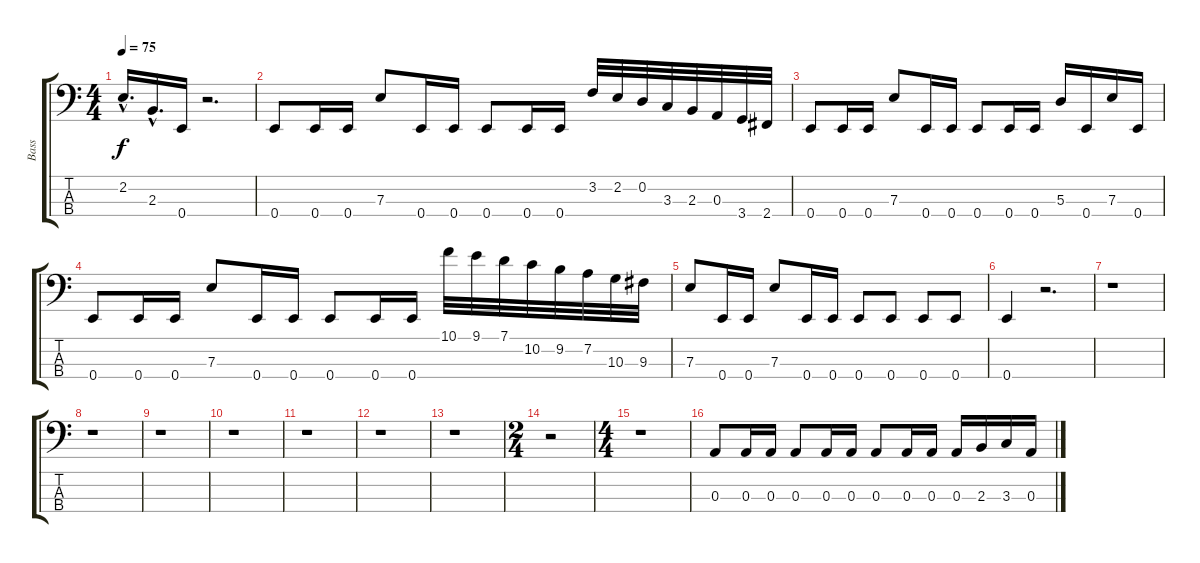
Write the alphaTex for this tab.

\track ("Bass" "Bass") {instrument electricbassfinger}
\staff {score tabs}
\tuning (G2 D2 A1 E1) {hide}
\ts (4 4)
\tempo 75
\clef f4
\ks c
2.2{hac}.16{d dy f} 2.3{hac}.16{d} 0.4.16 r.2{d} |
0.4.8 0.4.16 0.4.16 7.3.8 0.4.16 0.4.16 0.4.8 0.4.16 0.4.16 3.2.32 2.2.32 0.2.32 3.3.32 2.3.32 0.3.32 3.4.32 2.4.32 |
0.4.8 0.4.16 0.4.16 7.3.8 0.4.16 0.4.16 0.4.8 0.4.16 0.4.16 5.3.16 0.4.16 7.3.16 0.4.16 |
0.4.8 0.4.16 0.4.16 7.3.8 0.4.16 0.4.16 0.4.8 0.4.16 0.4.16 10.1.32 9.1.32 7.1.32 10.2.32 9.2.32 7.2.32 10.3.32 9.3.32 |
7.3.8 0.4.16 0.4.16 7.3.8 0.4.16 0.4.16 0.4.8 0.4.8 0.4.8 0.4.8 |
0.4.4 r.2{d} |
r.1 |
r.1 |
r.1 |
r.1 |
r.1 |
r.1 |
r.1 |
\ts (2 4)
r.2 |
\ts (4 4)
r.1 |
0.3.8 0.3.16 0.3.16 0.3.8 0.3.16 0.3.16 0.3.8 0.3.16 0.3.16 0.3.16 2.3.16 3.3.16 0.3.16
